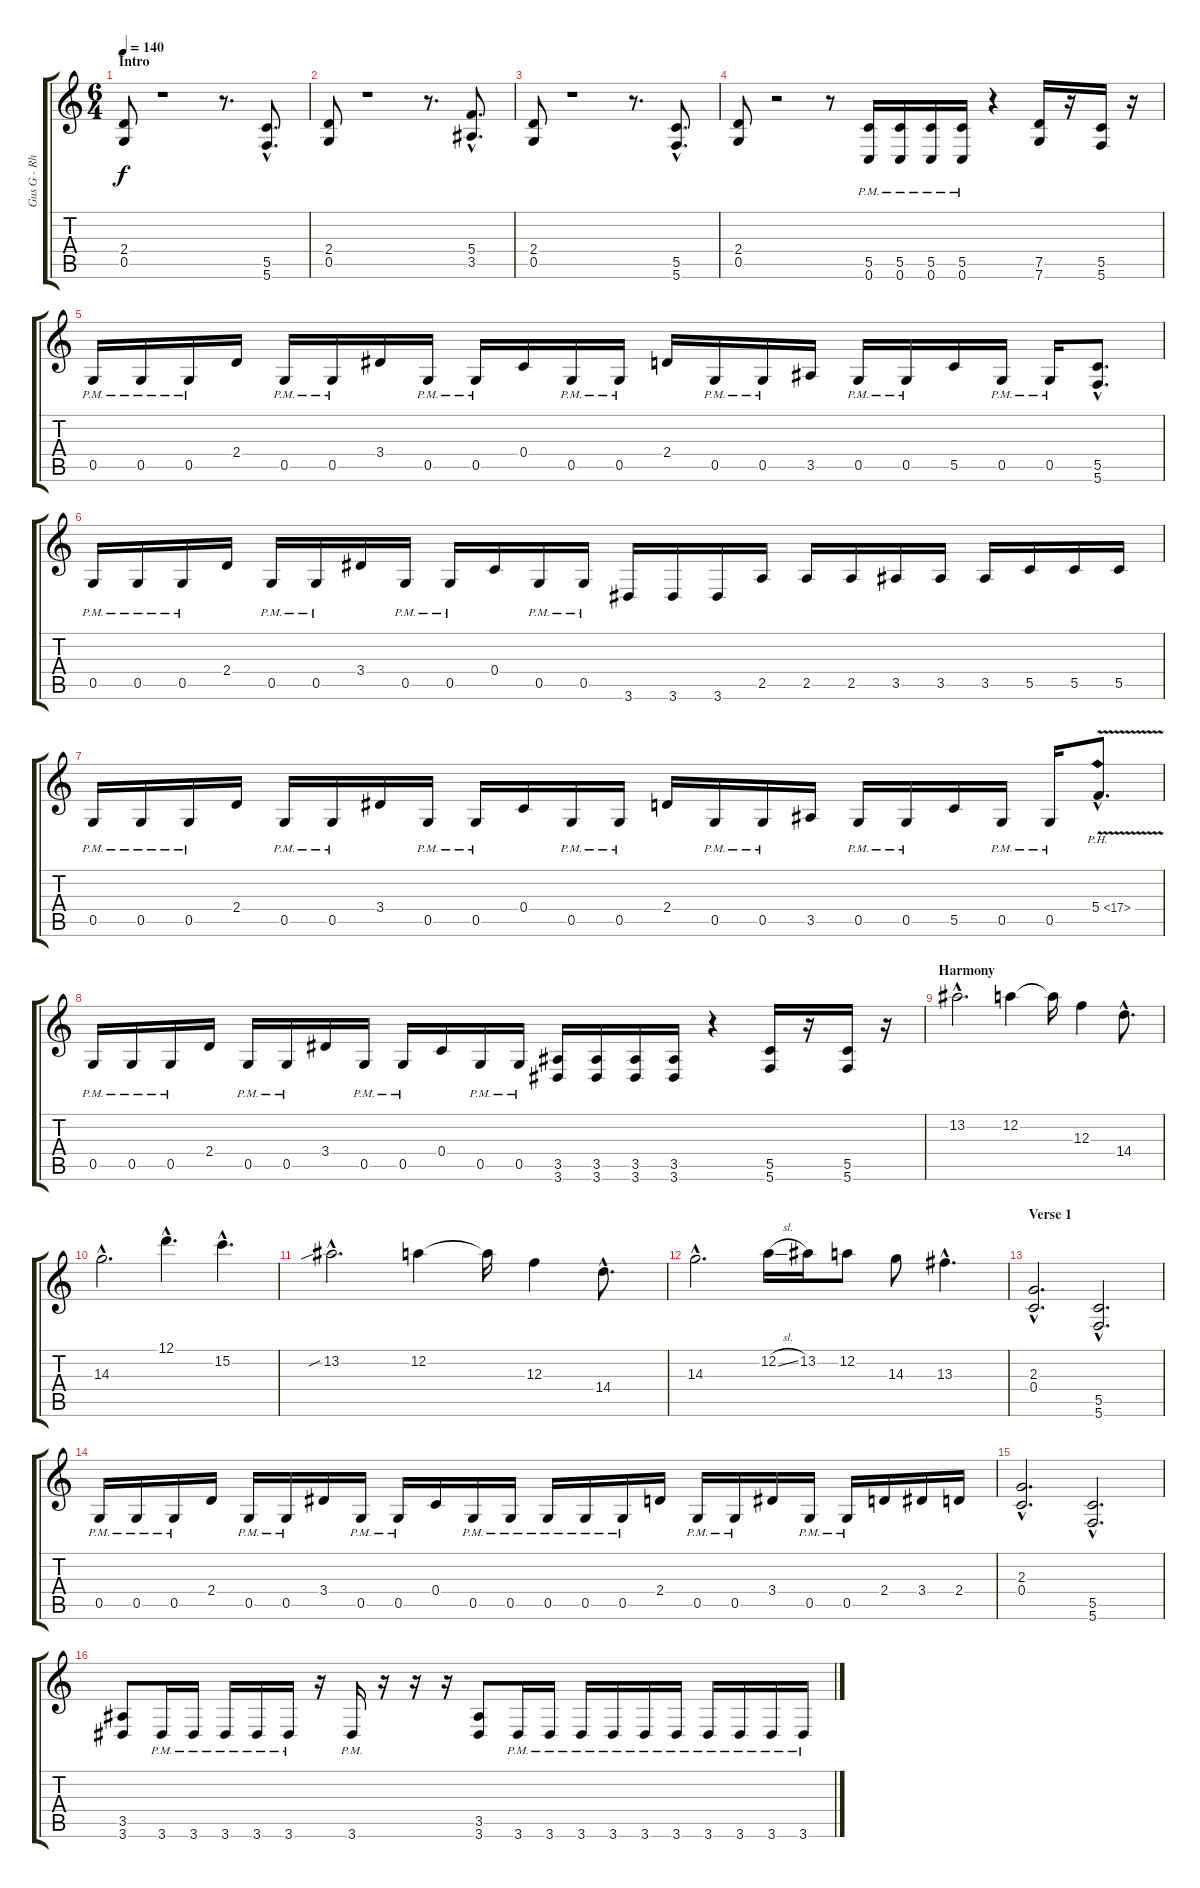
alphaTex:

\track ("Gus G - Rhytm" "Gus G - Rh") {instrument distortionguitar}
\staff {score tabs}
\tuning (D4 A3 F3 C3 G2 C2) {hide}
\ts (6 4)
\section ("" "Intro")
\tempo 140
\clef g2
\ks c
(2.4 0.5).8{dy f instrument distortionguitar} r.1 r.8{d} (5.5{hac} 5.6{hac}).8{d} |
(2.4 0.5).8 r.1 r.8{d} (5.4{hac} 3.5{hac}).8{d} |
(2.4 0.5).8 r.1 r.8{d} (5.5{hac} 5.6{hac}).8{d} |
(2.4 0.5).8 r.2 r.8 (5.5{pm} 0.6{pm}).16 (5.5{pm} 0.6{pm}).16 (5.5{pm} 0.6{pm}).16 (5.5{pm} 0.6{pm}).16 r.4 (7.5 7.6).16 r.16 (5.5 5.6).16 r.16 |
0.5{pm}.16 0.5{pm}.16 0.5{pm}.16 2.4.16 0.5{pm}.16 0.5{pm}.16 3.4.16 0.5{pm}.16 0.5{pm}.16 0.4.16 0.5{pm}.16 0.5{pm}.16 2.4.16 0.5{pm}.16 0.5{pm}.16 3.5.16 0.5{pm}.16 0.5{pm}.16 5.5.16 0.5{pm}.16 0.5{pm}.16 (5.5{hac} 5.6{hac}).8{d} |
0.5{pm}.16 0.5{pm}.16 0.5{pm}.16 2.4.16 0.5{pm}.16 0.5{pm}.16 3.4.16 0.5{pm}.16 0.5{pm}.16 0.4.16 0.5{pm}.16 0.5{pm}.16 3.6.16 3.6.16 3.6.16 2.5.16 2.5.16 2.5.16 3.5.16 3.5.16 3.5.16 5.5.16 5.5.16 5.5.16 |
0.5{pm}.16 0.5{pm}.16 0.5{pm}.16 2.4.16 0.5{pm}.16 0.5{pm}.16 3.4.16 0.5{pm}.16 0.5{pm}.16 0.4.16 0.5{pm}.16 0.5{pm}.16 2.4.16 0.5{pm}.16 0.5{pm}.16 3.5.16 0.5{pm}.16 0.5{pm}.16 5.5.16 0.5{pm}.16 0.5{pm}.16 5.4{ph 12 v hac}.8{d} |
0.5{pm}.16 0.5{pm}.16 0.5{pm}.16 2.4.16 0.5{pm}.16 0.5{pm}.16 3.4.16 0.5{pm}.16 0.5{pm}.16 0.4.16 0.5{pm}.16 0.5{pm}.16 (3.5 3.6).16 (3.5 3.6).16 (3.5 3.6).16 (3.5 3.6).16 r.4 (5.5 5.6).16 r.16 (5.5 5.6).16 r.16 |
\section ("" "Harmony")
13.2{hac}.2{d} 12.2.4 12.2{t}.16 12.3.4 14.4{hac}.8{d} |
14.3{hac}.2{d} 12.1{hac}.4{d} 15.2{hac}.4{d} |
13.2{sib hac}.2{d} 12.2.4 12.2{t}.16 12.3.4 14.4{hac}.8{d} |
14.3{hac}.2{d} 12.2{sl}.16 13.2.16 12.2.8 14.3.8 13.3{hac}.4{d} |
\section ("" "Verse 1")
(2.3{hac} 0.4{hac}).2{d} (5.5{hac} 5.6{hac}).2{d} |
0.5{pm}.16 0.5{pm}.16 0.5{pm}.16 2.4.16 0.5{pm}.16 0.5{pm}.16 3.4.16 0.5{pm}.16 0.5{pm}.16 0.4.16 0.5{pm}.16 0.5{pm}.16 0.5{pm}.16 0.5{pm}.16 0.5{pm}.16 2.4.16 0.5{pm}.16 0.5{pm}.16 3.4.16 0.5{pm}.16 0.5{pm}.16 2.4.16 3.4.16 2.4.16 |
(2.3{hac} 0.4{hac}).2{d} (5.5{hac} 5.6{hac}).2{d} |
(3.5 3.6).8 3.6{pm}.16 3.6{pm}.16 3.6{pm}.16 3.6{pm}.16 3.6{pm}.16 r.16 3.6{pm}.16 r.16 r.16 r.16 (3.5 3.6).8 3.6{pm}.16 3.6{pm}.16 3.6{pm}.16 3.6{pm}.16 3.6{pm}.16 3.6{pm}.16 3.6{pm}.16 3.6{pm}.16 3.6{pm}.16 3.6{pm}.16
